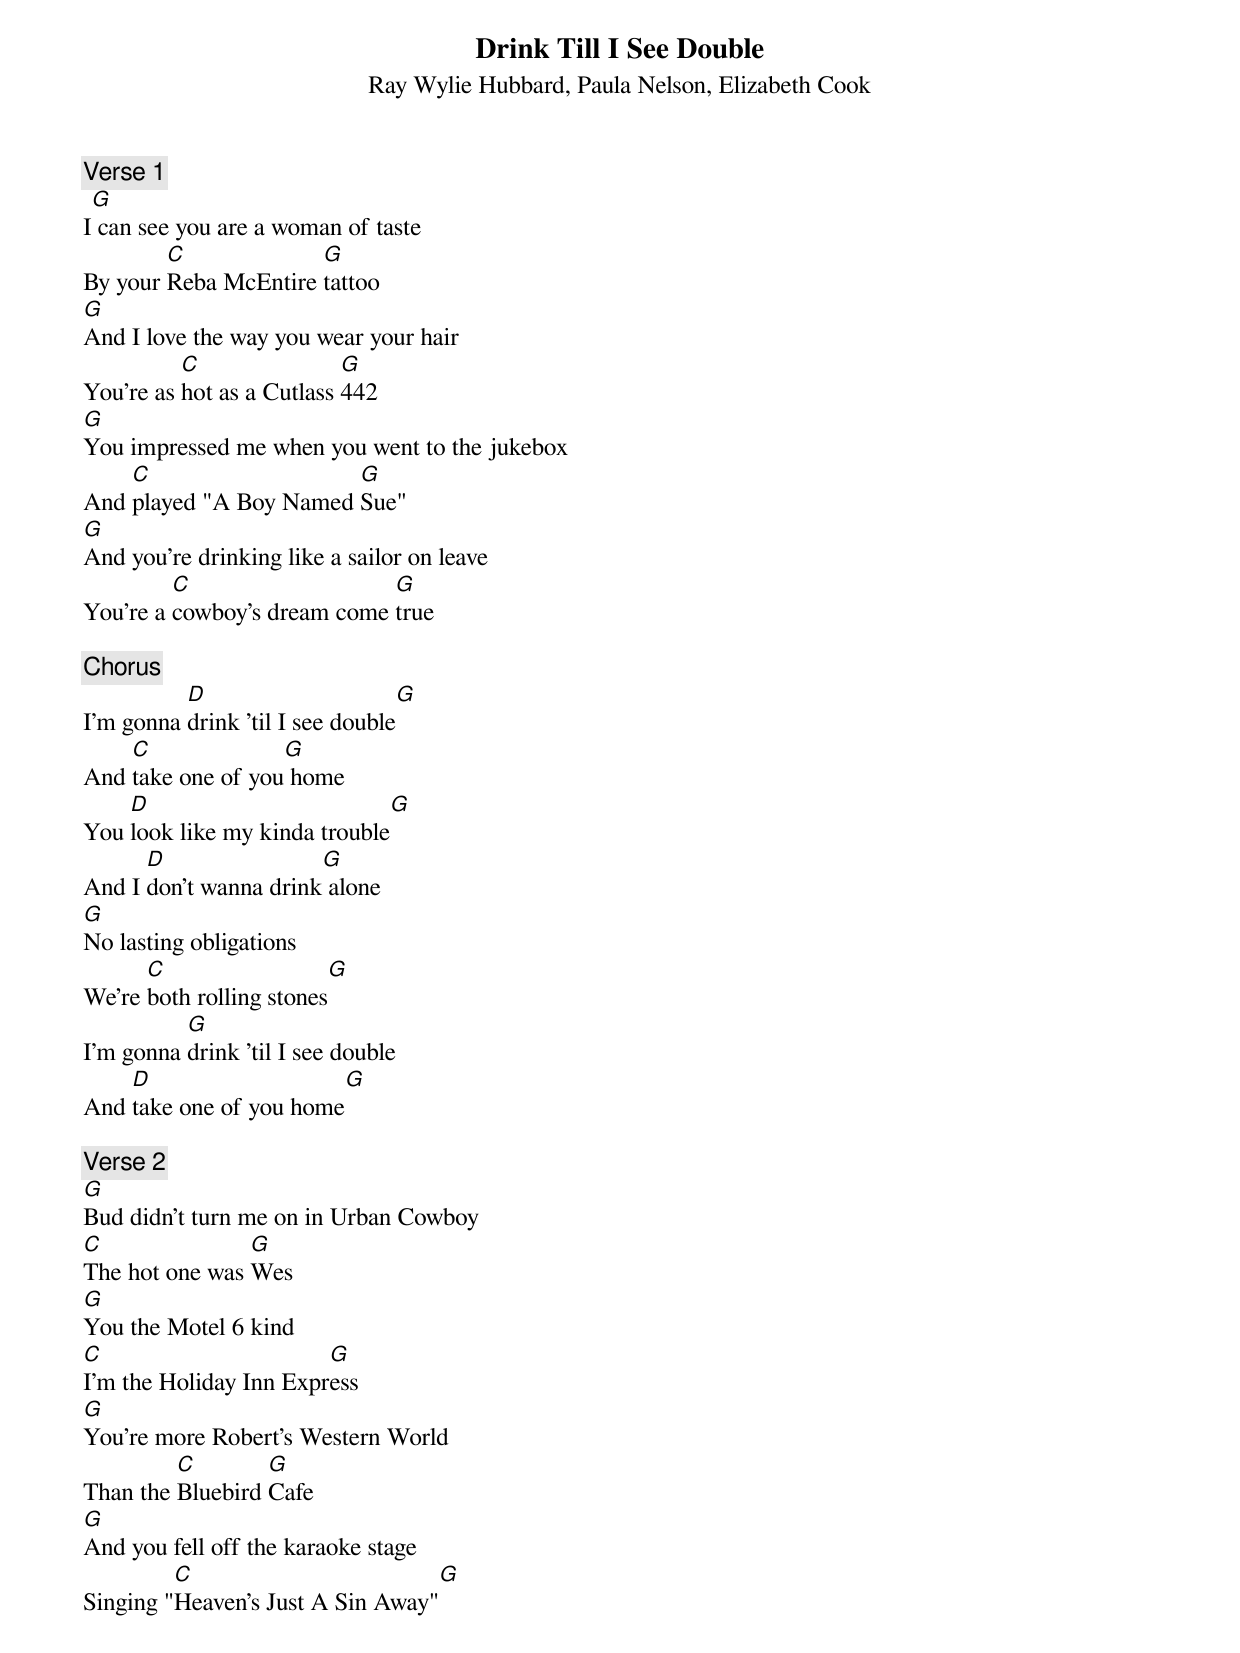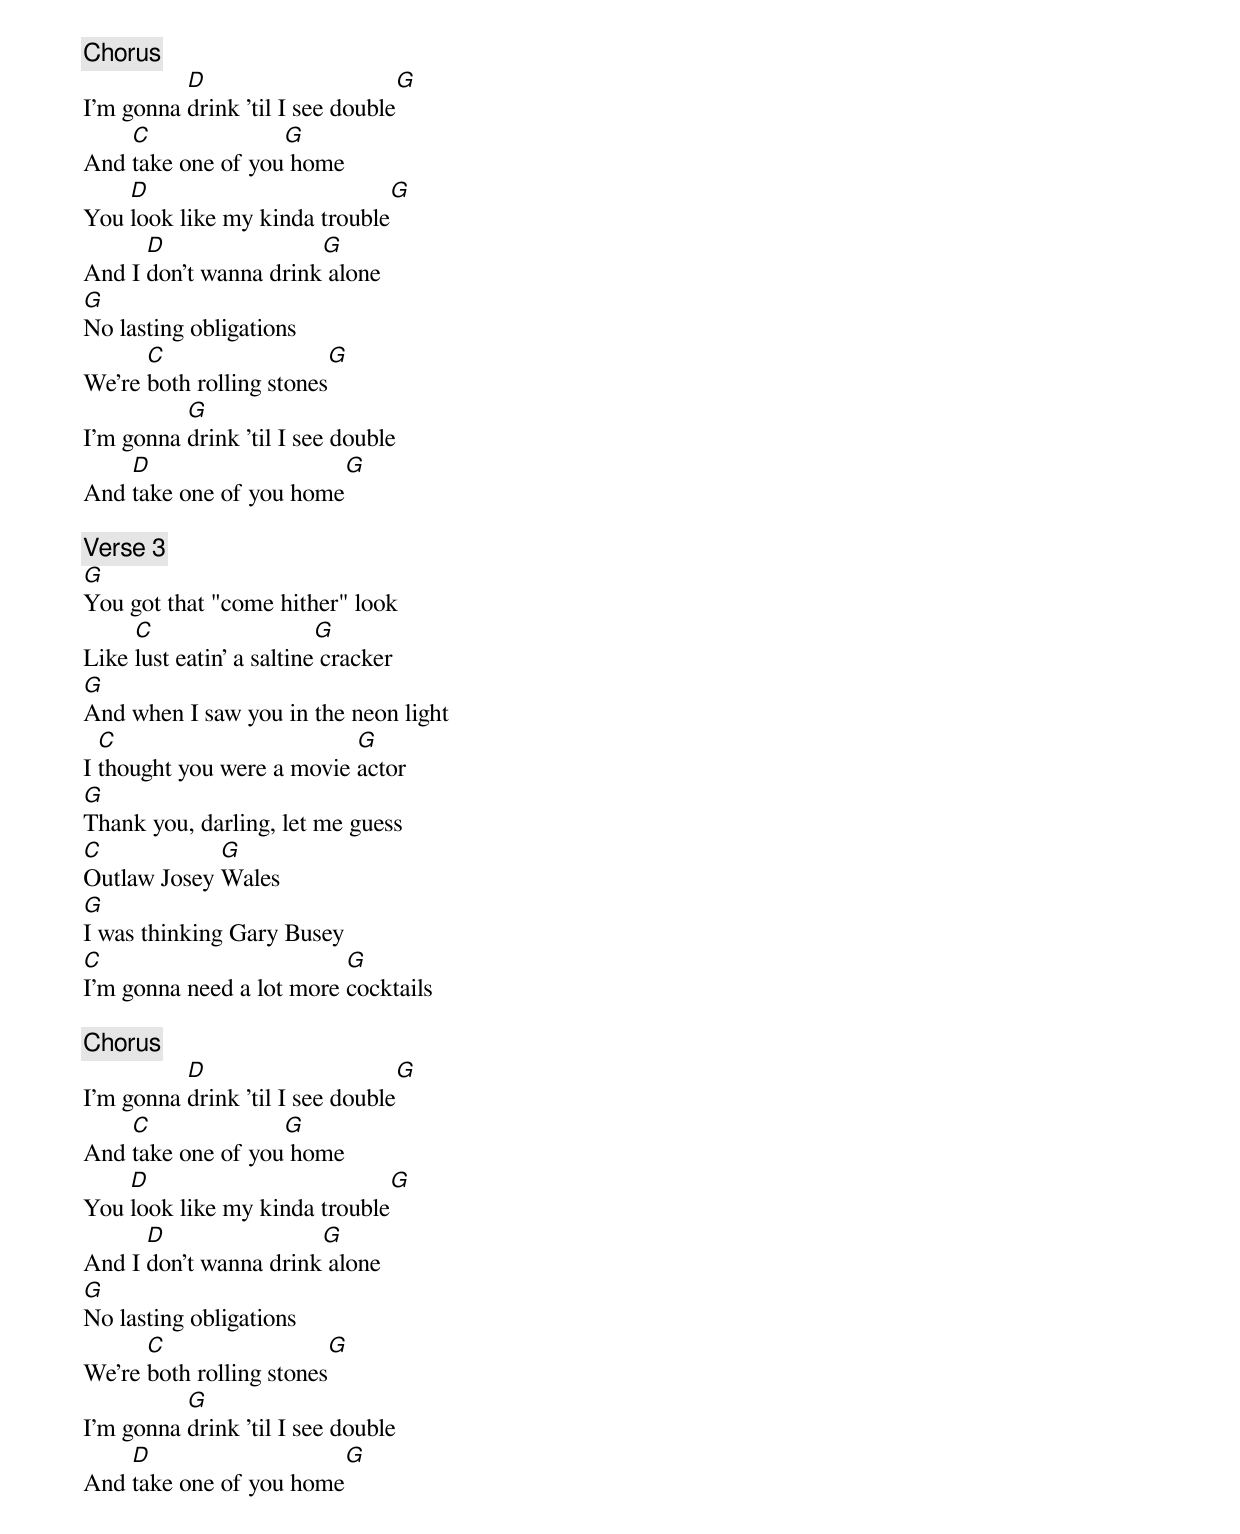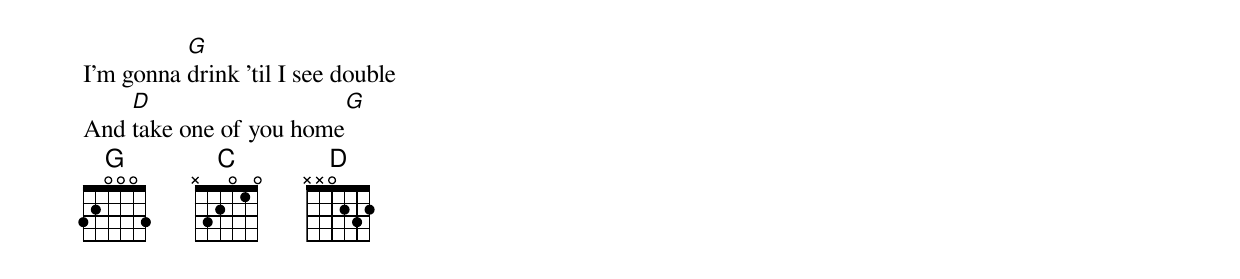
{t: Drink Till I See Double}
{st: Ray Wylie Hubbard, Paula Nelson, Elizabeth Cook}

{comment:Verse 1}
I[G] can see you are a woman of taste
By your [C]Reba McEntire [G]tattoo
[G]And I love the way you wear your hair
You're as [C]hot as a Cutlass [G]442
[G]You impressed me when you went to the jukebox
And [C]played "A Boy Named [G]Sue"
[G]And you're drinking like a sailor on leave
You're a [C]cowboy's dream come [G]true

{comment: Chorus}
I'm gonna [D]drink 'til I see double[G]
And [C]take one of you[G] home
You [D]look like my kinda trouble[G]
And I [D]don't wanna drink[G] alone
[G]No lasting obligations
We're [C]both rolling stones[G]
I'm gonna [G]drink 'til I see double
And [D]take one of you home[G]

{comment: Verse 2}
[G]Bud didn't turn me on in Urban Cowboy
[C]The hot one was [G]Wes
[G]You the Motel 6 kind
[C]I'm the Holiday Inn Expr[G]ess
[G]You're more Robert's Western World
Than the [C]Bluebird [G]Cafe
[G]And you fell off the karaoke stage
Singing "[C]Heaven's Just A Sin Away"[G]

{comment: Chorus}
I'm gonna [D]drink 'til I see double[G]
And [C]take one of you[G] home
You [D]look like my kinda trouble[G]
And I [D]don't wanna drink[G] alone
[G]No lasting obligations
We're [C]both rolling stones[G]
I'm gonna [G]drink 'til I see double
And [D]take one of you home[G]

{comment: Verse 3}
[G]You got that "come hither" look
Like [C]lust eatin' a saltine[G] cracker
[G]And when I saw you in the neon light
I [C]thought you were a movie [G]actor
[G]Thank you, darling, let me guess
[C]Outlaw Josey [G]Wales
[G]I was thinking Gary Busey
[C]I'm gonna need a lot more [G]cocktails

{comment: Chorus}
I'm gonna [D]drink 'til I see double[G]
And [C]take one of you[G] home
You [D]look like my kinda trouble[G]
And I [D]don't wanna drink[G] alone
[G]No lasting obligations
We're [C]both rolling stones[G]
I'm gonna [G]drink 'til I see double
And [D]take one of you home[G]

I'm gonna [G]drink 'til I see double
And [D]take one of you home[G]
